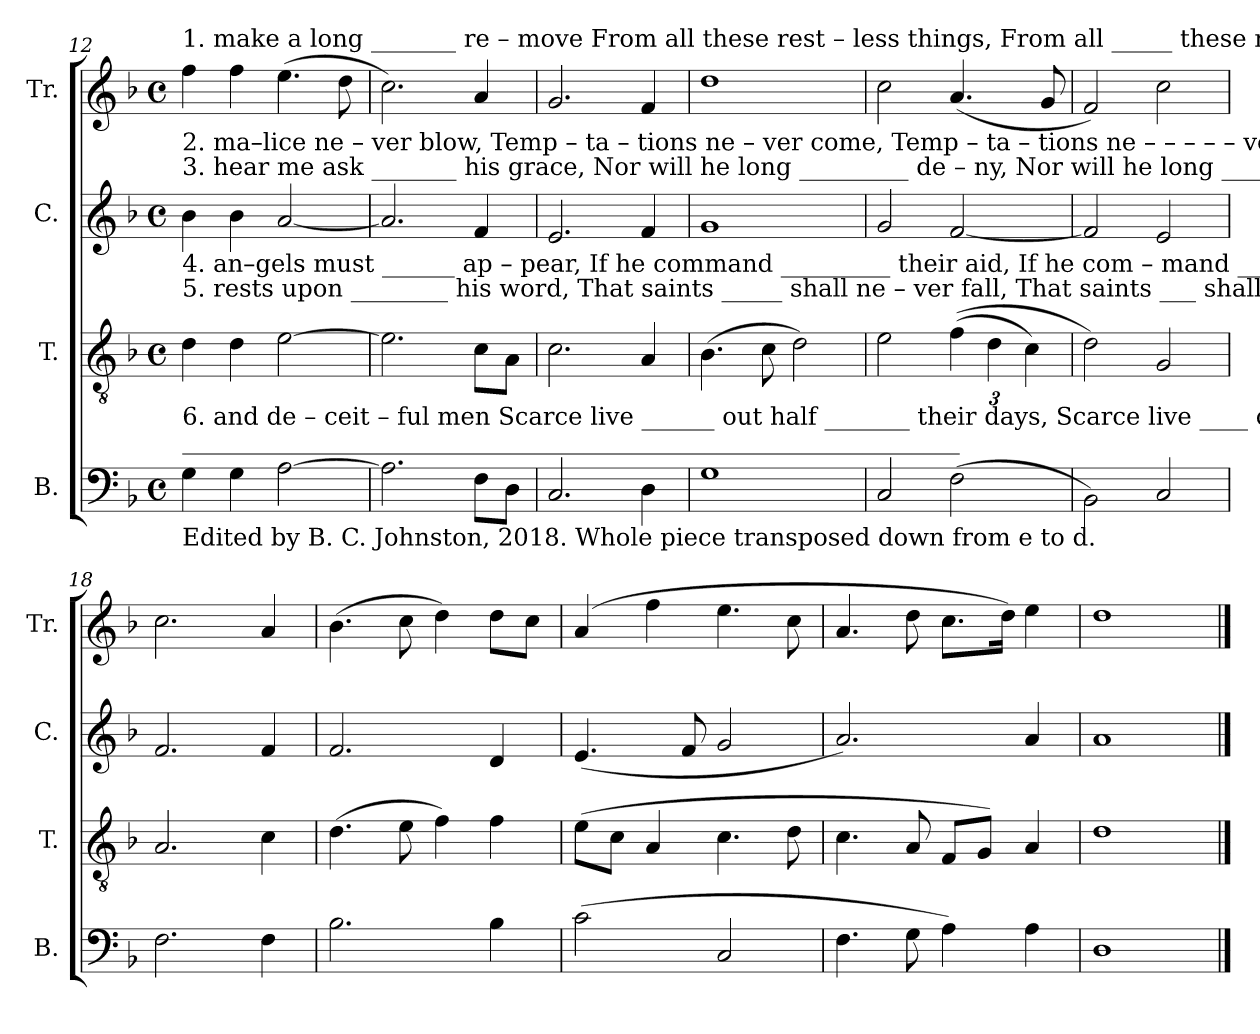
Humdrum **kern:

**kern	**kern	**kern	**kern
*part4	*part3	*part2	*part1
*staff4	*staff3	*staff2	*staff1
*I"B.	*I"T.	*I"C.	*I"Tr.
*I'B.	*I'T.	*I'C.	*I'Tr.
!!LO:LB:g=z
*clefF4	*clefGv2	*clefG2	*clefG2
*k[b-]	*k[b-]	*k[b-]	*k[b-]
*M4/4	*M4/4	*M4/4	*M4/4
*met(c)	*met(c)	*met(c)	*met(c)
=12	=12	=12	=12
!	!	!	!LO:TX:a:t=1. make a long _______ re  –  move  From  all             these  rest         –        less  things, From  all _____ these    rest      –        –        –        –        –      less  things.
!	!	!	!LO:TX:b:t=2. ma–lice ne        –        ver    blow,  Temp – ta      –     tions  ne           –        ver   come,  Temp – ta     –    tions    ne        –        –        –        –        –      ver   come.
!	!	!LO:TX:a:t=3. hear me ask _______  his    grace,   Nor  will             he     long _________ de  –  ny,   Nor   will           he         long ________________________   de  –  ny.	!
!	!	!LO:TX:b:t=4. an–gels must ______   ap  –  pear,    If     he              command _________  their  aid,   If      he            com  –  mand _______________________  their   aid.	!
!	!LO:TX:a:t=5. rests upon ________   his   word,  That saints _____ shall  ne          –         ver   fall,    That  saints ___  shall    ne     –        –        –        –        –        ver     fall.	!	!
!	!LO:TX:b:t=6. and de – ceit        –      ful    men  Scarce live ______  out    half _______ their  days,   Scarce live ____  out     half _________________________  their  days.	!	!
!LO:TX:a:t=________________________________________________________________	!	!	!
!LO:TX:b:t=Edited by B. C. Johnston, 2018. Whole piece transposed down from e to d.	!	!	!
4G!\	4d!\	4b-!\	4ff!\
4G!\	4d!\	4b-!\	4ff!\
[2A!\	[2e!\	[2a!/	(4.ee!\
.	.	.	8dd!\
=13	=13	=13	=13
2.A!\]	2.e!\]	2.a!/]	2.cc!\)
8F!\L	8c!\L	4f!/	4a!/
8D!\J	8A!\J	.	.
=14	=14	=14	=14
2.C!/	2.c!\	2.e!/	2.g!/
4D!\	4A!/	4f!/	4f!/
=15	=15	=15	=15
1G!	(4.B-!\	1g!	1dd!
.	8c!\	.	.
.	2d!\)	.	.
=16	=16	=16	=16
2C!/	2e!\	2g!/	2cc!\
*	*Xbrackettup	*	*
(2F!\	((6f!\	[2f!/	(4.a!/
.	6d!\	.	.
.	6c!\)	.	.
.	.	.	8g!/
=17	=17	=17	=17
2BB-!\)	2d!\)	2f!/]	2f!/)
2C!/	2G!/	2e!/	2cc!\
=18	=18	=18	=18
2.F!\	2.A!/	2.f!/	2.cc!\
4F!\	4c!\	4f!/	4a!/
=19	=19	=19	=19
2.B-!\	(4.d!\	2.f!/	(4.b-!\
.	8e!\	.	8cc!\
.	4f!\)	.	4dd!\)
4B-!\	4f!\	4d!/	8dd!\L
.	.	.	8cc!\J
=20	=20	=20	=20
(2c!\	(8e!\L	(4.e!/	(4a!/
.	8c!\J	.	.
.	4A!/	.	4ff!\
.	.	8f!/	.
2C!/	4.c!\	2g!/	4.ee!\
.	8d!\	.	8cc!\
=21	=21	=21	=21
4.F!\	4.c!\	2.a!/)	4.a!/
8G!\	8A!/	.	8dd!\
4A!\)	8F!/L	.	8.cc!\L
.	8G!/J)	.	.
.	.	.	16dd!\Jk)
4A!\	4A!/	4a!/	4ee!\
=22	=22	=22	=22
1D!	1d!	1a!	1dd!
==	==	==	==
*-	*-	*-	*-
